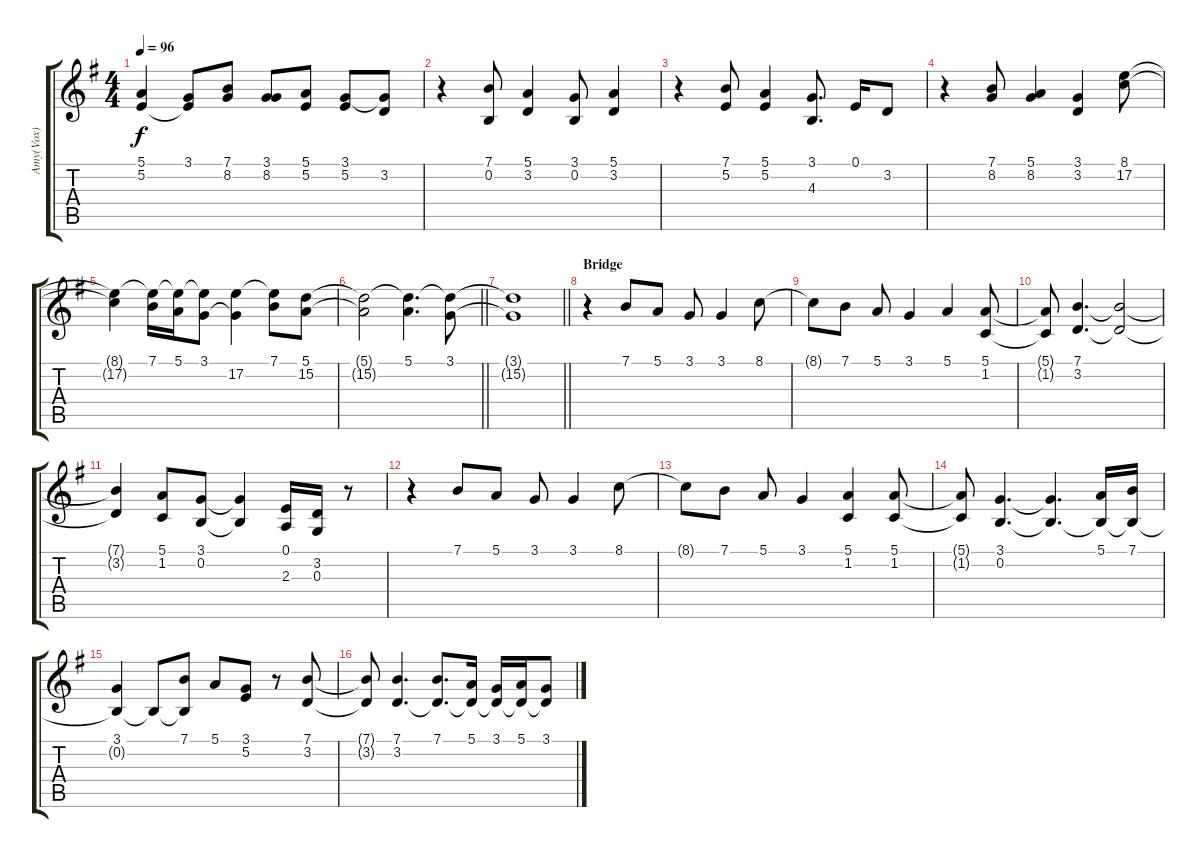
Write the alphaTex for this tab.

\track ("Amy(Vox)" "Amy(Vox)") {instrument oboe}
\staff {score tabs}
\tuning (E4 B3 G3 D3 A2 E2) {hide}
\ts (4 4)
\tempo 96
\clef g2
\ks g
(5.1{t} 5.2{t}).4{dy f} (3.1 5.2{t}).8 (7.1 8.2).8 (3.1 8.2).8 (5.1 5.2).8 (3.1 5.2).8 (3.1{t} 3.2).8 |
r.4 (7.1 0.2).8 (5.1 3.2).4 (3.1 0.2).8 (5.1 3.2).4 |
r.4 (7.1 5.2).8 (5.1 5.2).4 (3.1 4.3).8{d} 0.1.16 3.2.8 |
r.4 (7.1 8.2).8 (5.1 8.2).4 (3.1 3.2).4 (8.1 17.2).8 |
(8.1{t} 17.2{t}).4 (7.1 17.2{t}).16 (5.1 17.2{t}).16 (3.1 17.2{t}).8 (3.1{t} 17.2).4 (7.1 17.2{t}).8 (5.1 15.2).8 |
\barLineRight lightlight
(5.1{t} 15.2{t}).2 (5.1 15.2{t}).4{d} (3.1 15.2{t}).8 |
\barLineRight lightlight
(3.1{t} 15.2{t}).1 |
\section ("" "Bridge")
r.4 7.1.8 5.1.8 3.1.8 3.1.4 8.1.8 |
8.1{t}.8 7.1.8 5.1.8 3.1.4 5.1.4 (5.1 1.2).8 |
(5.1{t} 1.2{t}).8 (7.1 3.2).4{d} (7.1{t} 3.2{t}).2 |
(7.1{t} 3.2{t}).4 (5.1 1.2).8 (3.1 0.2).8 (3.1{t} 0.2{t}).4 (0.1 2.3).16 (3.2 0.3).16 r.8 |
r.4 7.1.8 5.1.8 3.1.8 3.1.4 8.1.8 |
8.1{t}.8 7.1.8 5.1.8 3.1.4 (5.1 1.2).4 (5.1 1.2).8 |
(5.1{t} 1.2{t}).8 (3.1 0.2).4{d} (3.1{t} 0.2{t}).4{d} (5.1 0.2{t}).16 (7.1 0.2{t}).16 |
(3.1 0.2{t}).4 0.2{t}.8 (7.1 0.2{t}).8 5.1.8 (3.1 5.2).8 r.8 (7.1 3.2).8 |
(7.1{t} 3.2{t}).8 (7.1 3.2).4{d} (7.1 3.2{t}).8{d} (5.1 3.2{t}).16 (3.1 3.2{t}).16 (5.1 3.2{t}).16 (3.1 3.2{t}).8
